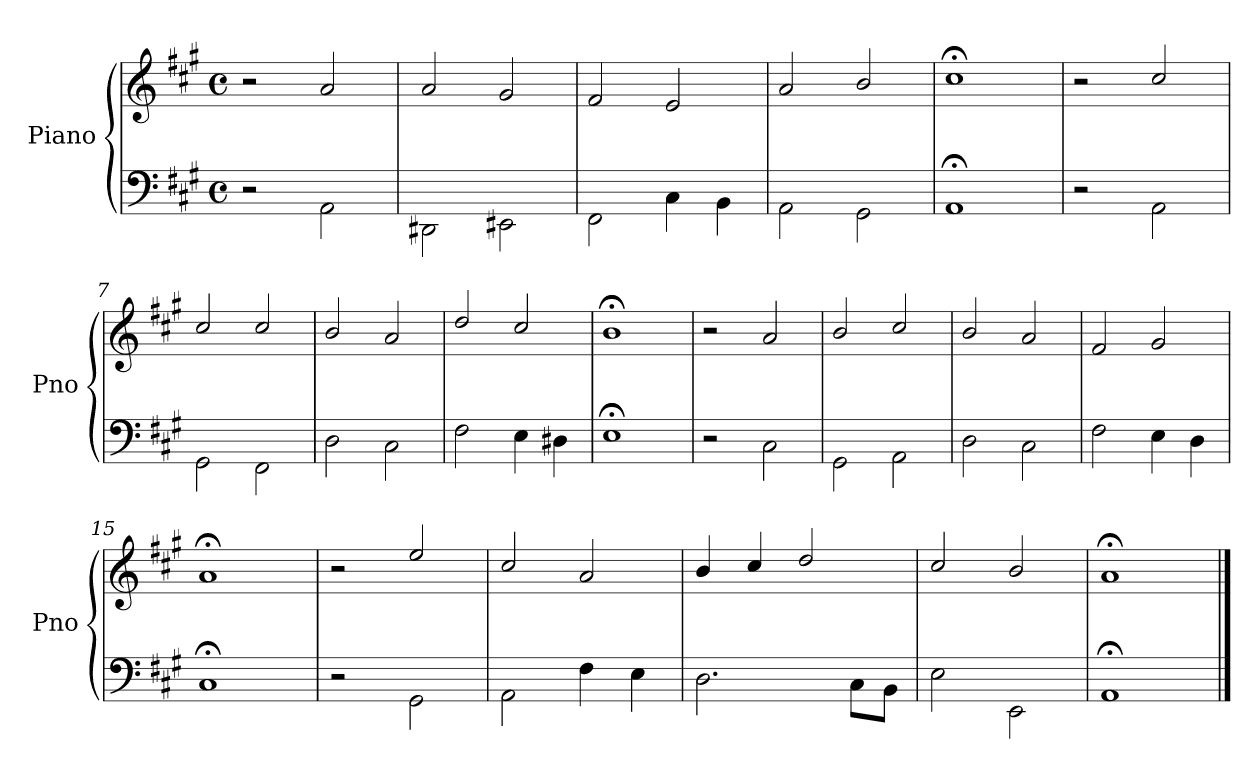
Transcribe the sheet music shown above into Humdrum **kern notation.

**kern	**kern
*part1	*part1
*staff2	*staff1
*I"Piano	*
*I'Pno	*
*clefF4	*clefG2
*k[f#c#g#]	*k[f#c#g#]
*A:	*A:
*M4/4	*M4/4
*met(c)	*met(c)
=1	=1
2r	2r
2AA\	2a/
=2	=2
2DD#X\	2a/
2EE#X\	2g#/
=3	=3
2FF#\	2f#/
4C#\	2e/
4BB\	.
=4	=4
2AA\	2a/
2GG#\	2b/
=5	=5
1AA;\	1cc#;</
=6	=6
2r	2r
2AA\	2cc#/
=7	=7
2GG#\	2cc#/
2FF#\	2cc#/
=8	=8
2D\	2b/
2C#\	2a/
=9	=9
2F#\	2dd/
4E\	2cc#/
4D#X\	.
=10	=10
1E;\	1b;</
!!LO:PB:g=z
=11	=11
2r	2r
2C#\	2a/
=12	=12
2GG#\	2b/
2AA\	2cc#/
=13	=13
2D\	2b/
2C#\	2a/
=14	=14
2F#\	2f#/
4E\	2g#/
4D\	.
=15	=15
1C#;\	1a;</
=16	=16
2r	2r
2GG#\	2ee/
=17	=17
2AA\	2cc#/
4F#\	2a/
4E\	.
=18	=18
2.D\	4b/
.	4cc#/
.	2dd/
8C#\L	.
8BB\J	.
=19	=19
2E\	2cc#/
2EE\	2b/
=20	=20
1AA;\	1a;</
==	==
*-	*-
